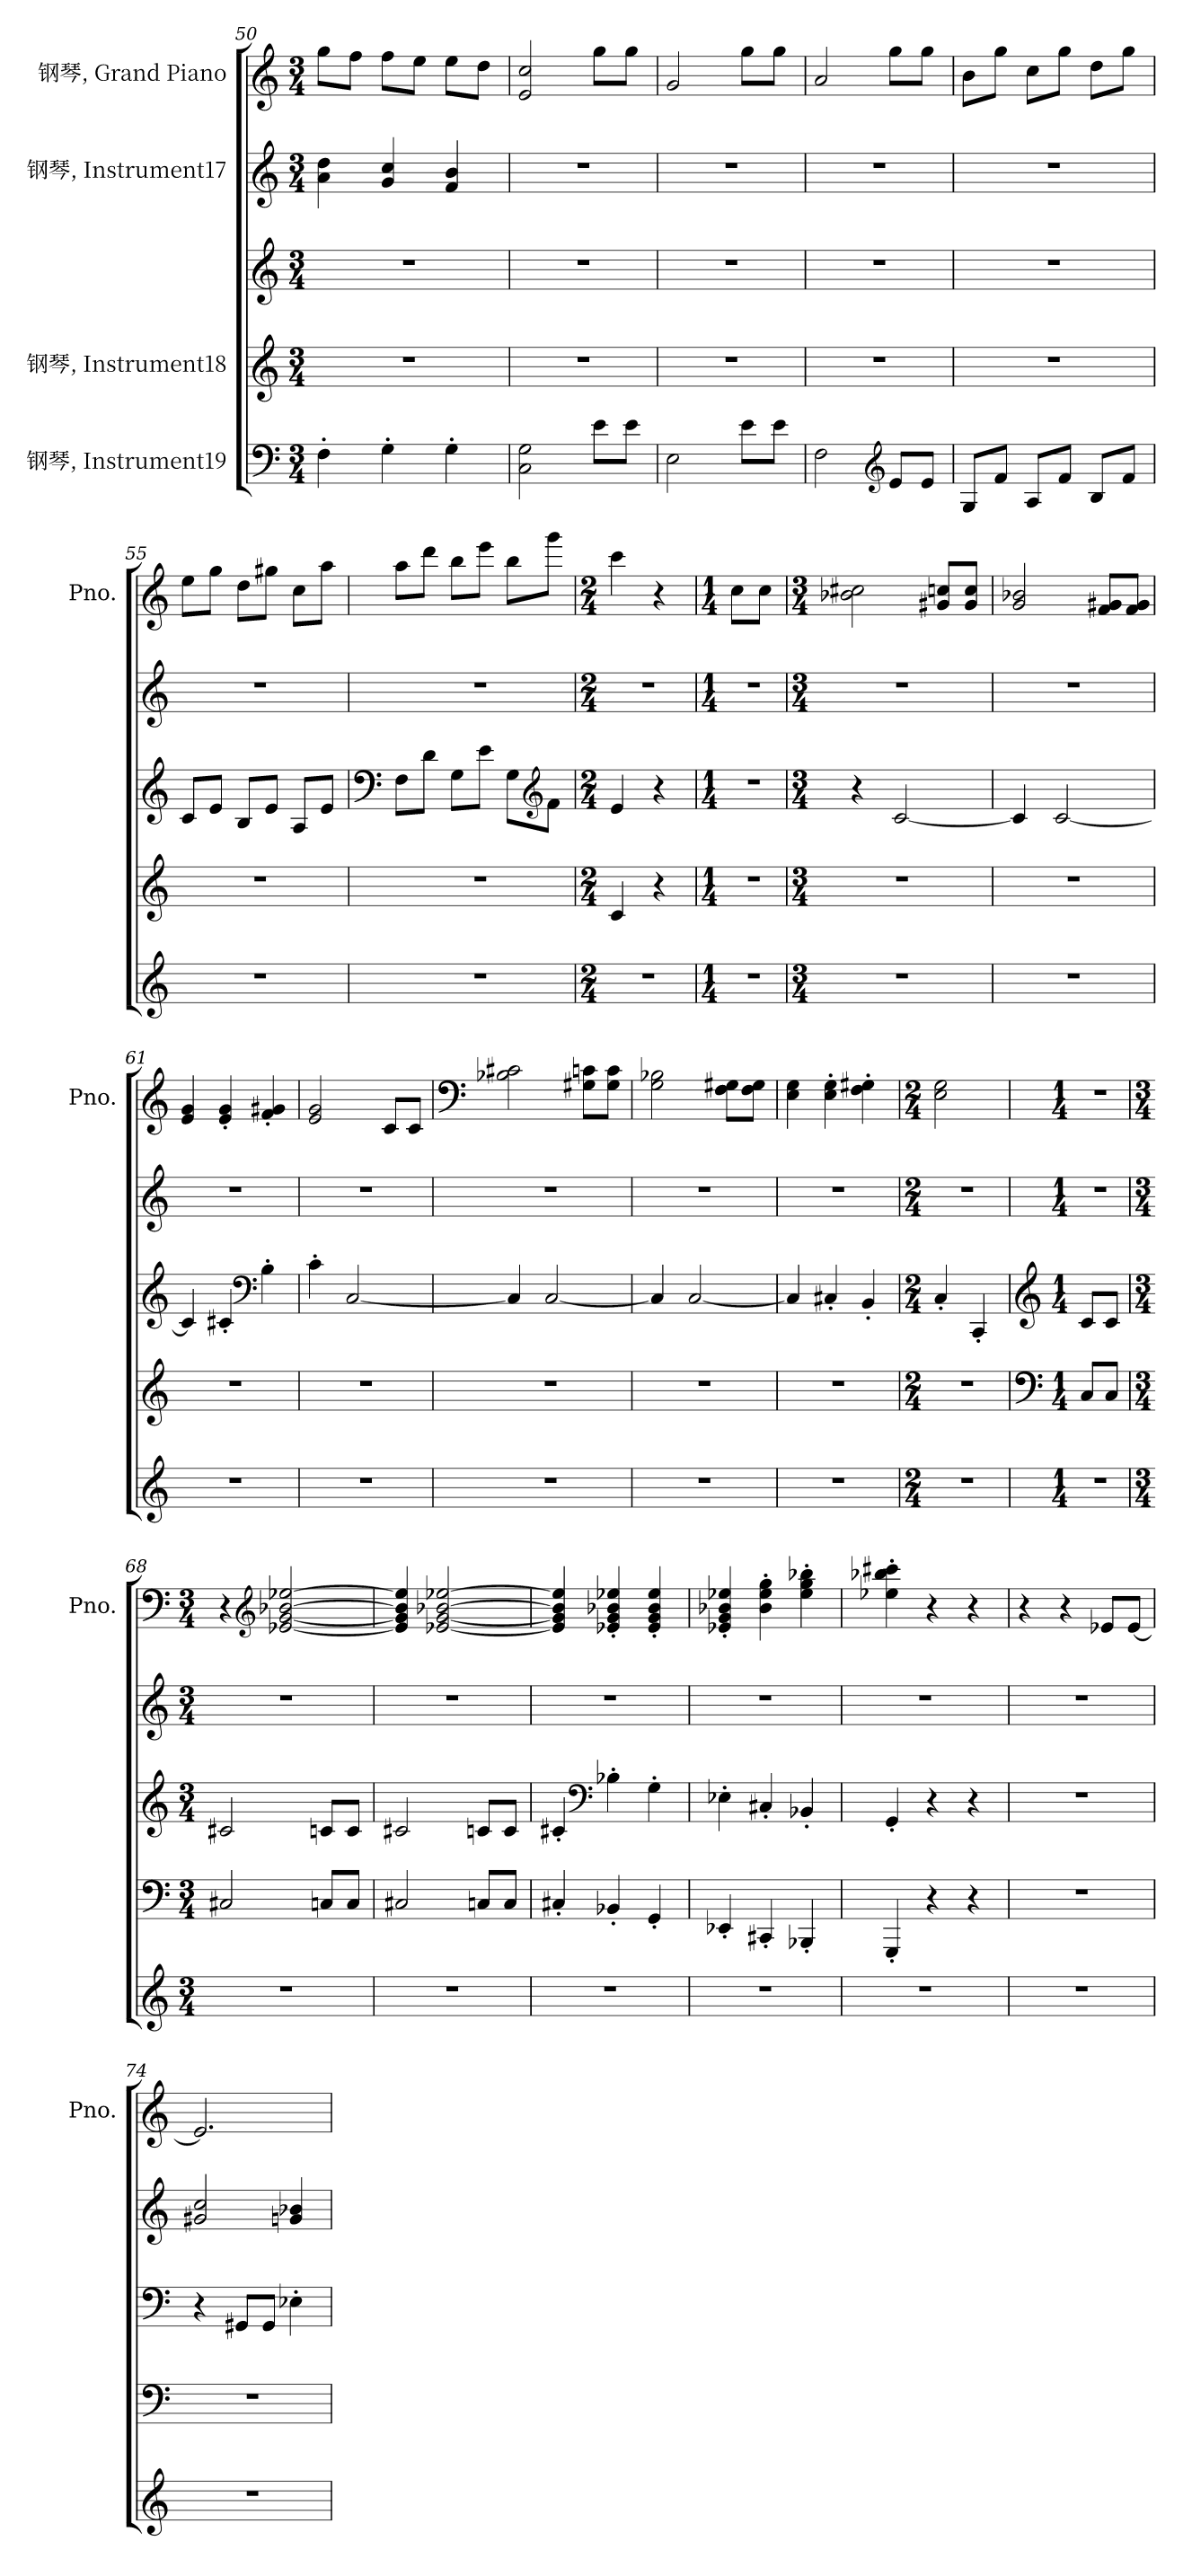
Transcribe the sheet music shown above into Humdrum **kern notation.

**kern	**kern	**kern	**kern	**kern
*part4	*part3	*part3	*part2	*part1
*staff5	*staff4	*staff3	*staff2	*staff1
*I"钢琴, Instrument19	*I"钢琴, Instrument18	*	*I"钢琴, Instrument17	*I"钢琴, Grand Piano
*	*	*	*	*I'Pno.
!!LO:LB:g=z
*clefF4	*clefG2	*clefG2	*clefG2	*clefG2
*k[]	*k[]	*k[]	*k[]	*k[]
*M3/4	*M3/4	*M3/4	*M3/4	*M3/4
=50	=50	=50	=50	=50
4F'\	2.r	2.r	4a\ 4dd\	8gg\L
.	.	.	.	8ff\J
4G'\	.	.	4g/ 4cc/	8ff\L
.	.	.	.	8ee\J
4G'\	.	.	4f/ 4b/	8ee\L
.	.	.	.	8dd\J
=51	=51	=51	=51	=51
2C\ 2G\	2.r	2.r	2.r	2e/ 2cc/
8e\L	.	.	.	8gg\L
8e\J	.	.	.	8gg\J
=52	=52	=52	=52	=52
2E\	2.r	2.r	2.r	2g/
8e\L	.	.	.	8gg\L
8e\J	.	.	.	8gg\J
=53	=53	=53	=53	=53
2F\	2.r	2.r	2.r	2a/
*clefG2	*	*	*	*
8e/L	.	.	.	8gg\L
8e/J	.	.	.	8gg\J
=54	=54	=54	=54	=54
8G/L	2.r	2.r	2.r	8b\L
8f/J	.	.	.	8gg\J
8A/L	.	.	.	8cc\L
8f/J	.	.	.	8gg\J
8B/L	.	.	.	8dd\L
8f/J	.	.	.	8gg\J
=55	=55	=55	=55	=55
2.r	2.r	8c/L	2.r	8ee\L
.	.	8e/J	.	8gg\J
.	.	8B/L	.	8dd\L
.	.	8e/J	.	8gg#X\J
.	.	8A/L	.	8cc\L
.	.	8e/J	.	8aa\J
!!LO:PB:g=z
=56	=56	=56	=56	=56
*	*	*clefF4	*	*
2.r	2.r	8F\L	2.r	8aa\L
.	.	8d\J	.	8ddd\J
.	.	8G\L	.	8bb\L
.	.	8e\J	.	8eee\J
.	.	8G\L	.	8bb\L
*	*	*clefG2	*	*
.	.	8f\J	.	8ggg\J
=57	=57	=57	=57	=57
*M2/4	*M2/4	*M2/4	*M2/4	*M2/4
2r	4c/	4e/	2r	4ccc\
.	4r	4r	.	4r
=58	=58	=58	=58	=58
*M1/4	*M1/4	*M1/4	*M1/4	*M1/4
4r	4r	4r	4r	8cc\L
.	.	.	.	8cc\J
=59	=59	=59	=59	=59
*M3/4	*M3/4	*M3/4	*M3/4	*M3/4
2.r	2.r	4r	2.r	2b-X\ 2cc#X\
.	.	[2c/	.	.
.	.	.	.	8g#X/ 8ccn/L
.	.	.	.	8g#/ 8cc/J
=60	=60	=60	=60	=60
2.r	2.r	4c/]	2.r	2g/ 2b-X/
.	.	[2c/	.	.
.	.	.	.	8f/ 8g#X/L
.	.	.	.	8f/ 8g#/J
=61	=61	=61	=61	=61
2.r	2.r	4c/]	2.r	4e/ 4g/
.	.	4c#X'/	.	4e/' 4g/'
*	*	*clefF4	*	*
.	.	4B'\	.	4f/' 4g#X/'
!!LO:LB:g=z
=62	=62	=62	=62	=62
2.r	2.r	4c'\	2.r	2e/ 2g/
.	.	[2C/	.	.
.	.	.	.	8c/L
.	.	.	.	8c/J
=63	=63	=63	=63	=63
*	*	*	*	*clefF4
2.r	2.r	4C/]	2.r	2B-X\ 2c#X\
.	.	[2C/	.	.
.	.	.	.	8G#X\ 8cn\L
.	.	.	.	8G#\ 8c\J
=64	=64	=64	=64	=64
2.r	2.r	4C/]	2.r	2G\ 2B-X\
.	.	[2C/	.	.
.	.	.	.	8F\ 8G#X\L
.	.	.	.	8F\ 8G#\J
=65	=65	=65	=65	=65
2.r	2.r	4C/]	2.r	4E\ 4G\
.	.	4C#X'/	.	4E\' 4G\'
.	.	4BB'/	.	4F\' 4G#X\'
=66	=66	=66	=66	=66
*M2/4	*M2/4	*M2/4	*M2/4	*M2/4
2r	2r	4C'/	2r	2E\ 2G\
.	.	4CC'/	.	.
=67	=67	=67	=67	=67
*	*clefF4	*clefG2	*	*
*M1/4	*M1/4	*M1/4	*M1/4	*M1/4
4r	8C/L	8c/L	4r	4r
.	8C/J	8c/J	.	.
!!LO:PB:g=z
=68	=68	=68	=68	=68
*M3/4	*M3/4	*M3/4	*M3/4	*M3/4
2.r	2C#X/	2c#X/	2.r	4r
*	*	*	*	*clefG2
.	.	.	.	[2e-X/ [2g/ [2b-X/ [2ee-X/
.	8Cn/L	8cn/L	.	.
.	8C/J	8c/J	.	.
=69	=69	=69	=69	=69
2.r	2C#X/	2c#X/	2.r	4e-/] 4g/] 4b-/] 4ee-/]
.	.	.	.	[2e-X/ [2g/ [2b-X/ [2ee-X/
.	8Cn/L	8cn/L	.	.
.	8C/J	8c/J	.	.
=70	=70	=70	=70	=70
2.r	4C#X'/	4c#X'/	2.r	4e-/] 4g/] 4b-/] 4ee-/]
*	*	*clefF4	*	*
.	4BB-X'/	4B-X'\	.	4e-X/' 4g/' 4b-X/' 4ee-X/'
.	4GG'/	4G'\	.	4e-/' 4g/' 4b-/' 4ee-/'
=71	=71	=71	=71	=71
2.r	4EE-X'/	4E-X'\	2.r	4e-X/' 4g/' 4b-X/' 4ee-X/'
.	4CC#X'/	4C#X'/	.	4b-\' 4ee-\' 4gg\'
.	4BBB-X'/	4BB-X'/	.	4ee-\' 4gg\' 4bb-X\'
=72	=72	=72	=72	=72
2.r	4GGG'/	4GG'/	2.r	4ee-X\' 4bb-X\' 4ccc#X\'
.	4r	4r	.	4r
.	4r	4r	.	4r
=73	=73	=73	=73	=73
2.r	2.r	2.r	2.r	4r
.	.	.	.	4r
.	.	.	.	8e-X/L
.	.	.	.	[8e-/J
!!LO:LB:g=z
=74	=74	=74	=74	=74
2.r	2.r	4r	2g#X/ 2cc/	2.e-/]
.	.	8GG#X/L	.	.
.	.	8GG#/J	.	.
.	.	4E-X'\	4gn/ 4b-X/	.
=	=	=	=	=
*-	*-	*-	*-	*-
